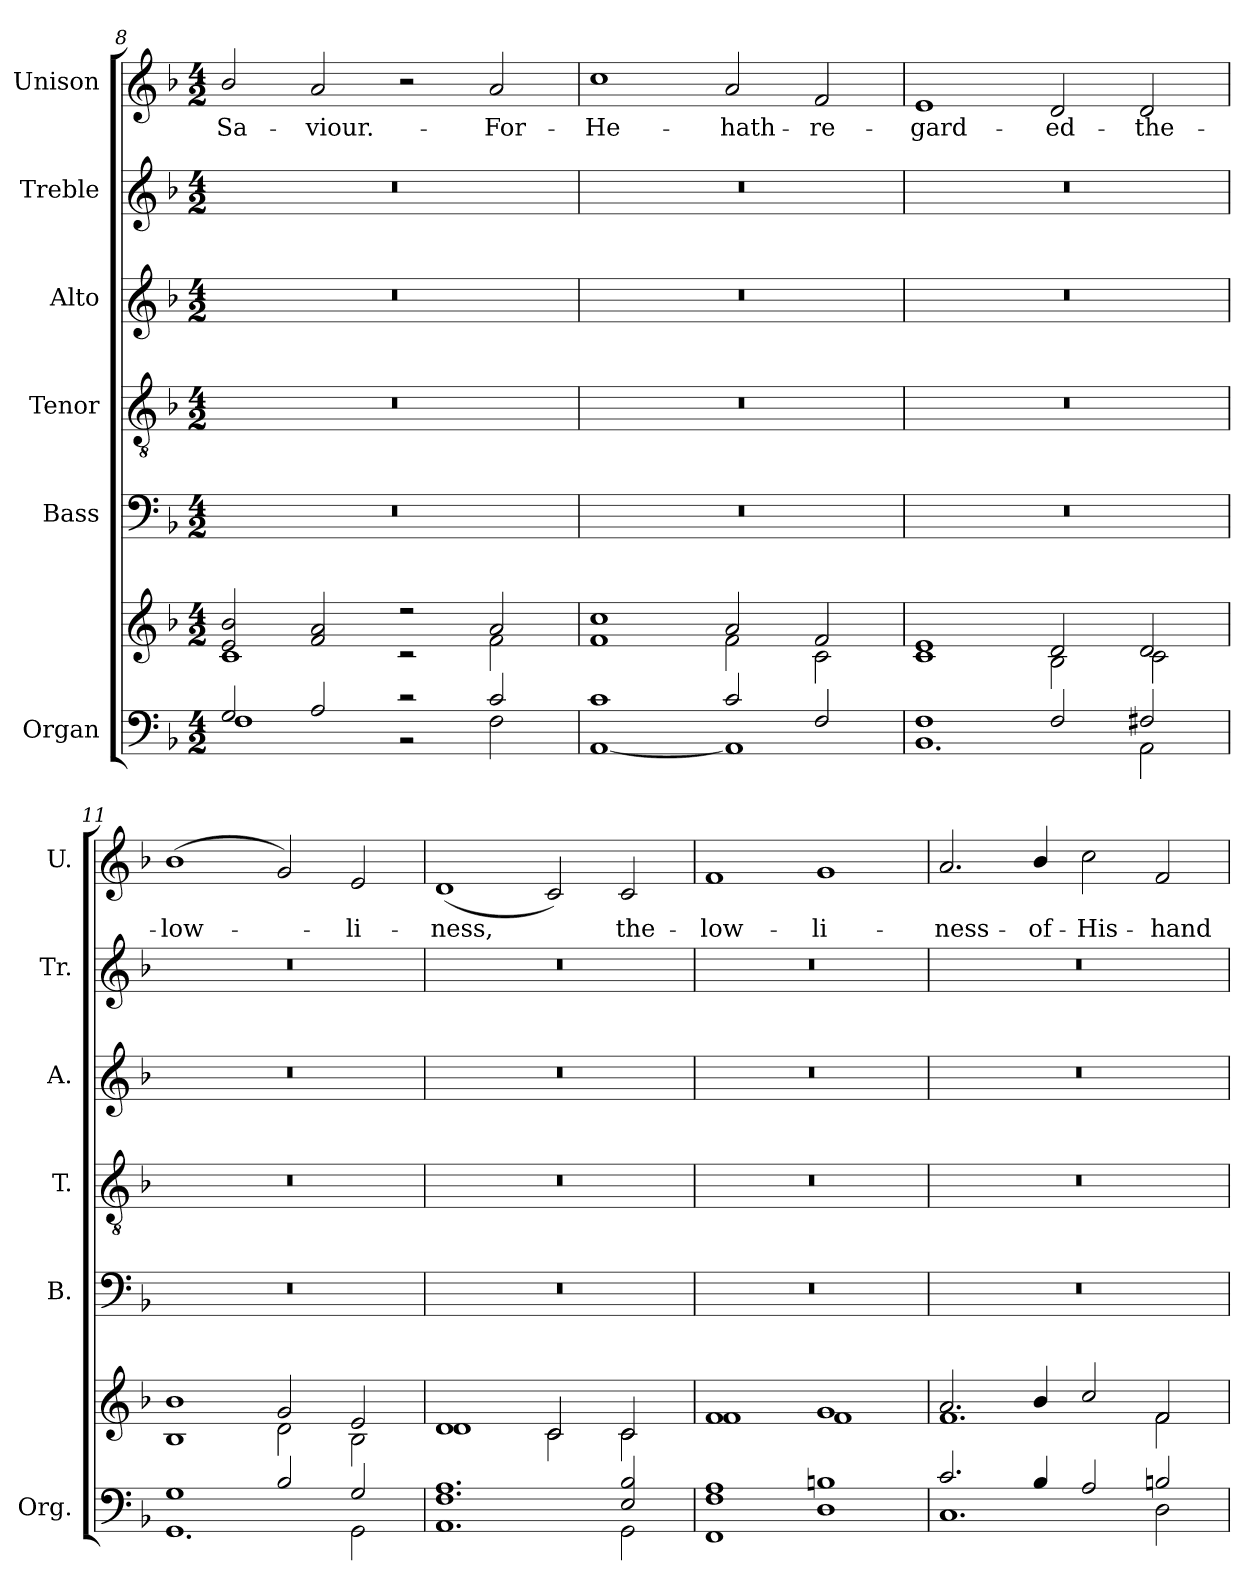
**kern	**kern	**kern	**kern	**kern	**kern	**kern	**text
*part6	*part6	*part5	*part4	*part3	*part2	*part1	*part1
*staff7	*staff6	*staff5	*staff4	*staff3	*staff2	*staff1	*staff1
*I"Organ	*	*I"Bass	*I"Tenor	*I"Alto	*I"Treble	*I"Unison	*
*I'Org.	*	*I'B.	*I'T.	*I'A.	*I'Tr.	*I'U.	*
*clefF4	*clefG2	*clefF4	*clefGv2	*clefG2	*clefG2	*clefG2	*
*	*	*	*ITrd7c12	*	*	*	*
*k[b-]	*k[b-]	*k[b-]	*k[b-]	*k[b-]	*k[b-]	*k[b-]	*
*F:	*F:	*F:	*F:	*F:	*F:	*F:	*
*M4/2	*M4/2	*M4/2	*M4/2	*M4/2	*M4/2	*M4/2	*
=8	=8	=8	=8	=8	=8	=8	=8
*^	*^	*	*	*	*	*	*
!	!	!	!	!LO:N:vis=1	!LO:N:vis=1	!LO:N:vis=1	!LO:N:vis=1	!	!
!	!	!	!	!	!	!	!	!	!LO:LY:b:color=#000000
2Gi/	1Fi	2ei/ 2b-i	1ci	0r	0r	0r	0r	2b-i/	Sa-
!	!	!	!	!	!	!	!	!	!LO:LY:b:color=#000000
2Ai/	.	2fi/ 2ai	.	.	.	.	.	2ai/	-viour.-
2r	2r	2r	2r	.	.	.	.	2r	.
!	!	!	!	!	!	!	!	!	!LO:LY:b:color=#000000
2ci/	2Fi\	2ai/	2fi\	.	.	.	.	2ai/	-For-
=9	=9	=9	=9	=9	=9	=9	=9	=9	=9
!	!	!	!	!LO:N:vis=1	!LO:N:vis=1	!LO:N:vis=1	!LO:N:vis=1	!	!
!	!	!	!	!	!	!	!	!	!LO:LY:b:color=#000000
1ci	[1AAi	1cci	1fi	0r	0r	0r	0r	1cci	-He-
!	!	!	!	!	!	!	!	!	!LO:LY:b:color=#000000
2ci/	1AAi]	2ai/	2fi\	.	.	.	.	2ai/	-hath-
!	!	!	!	!	!	!	!	!	!LO:LY:b:color=#000000
2Fi/	.	2fi/	2ci\	.	.	.	.	2fi/	-re-
!!LO:LB:g=z
=10	=10	=10	=10	=10	=10	=10	=10	=10	=10
!	!	!	!	!LO:N:vis=1	!LO:N:vis=1	!LO:N:vis=1	!LO:N:vis=1	!	!
!	!	!	!	!	!	!	!	!	!LO:LY:b:color=#000000
1Fi	1.BB-i	1ei	1ci	0r	0r	0r	0r	1ei	-gard-
!	!	!	!	!	!	!	!	!	!LO:LY:b:color=#000000
2Fi/	.	2di/	2B-i\	.	.	.	.	2di/	-ed-
!	!	!	!	!	!	!	!	!	!LO:LY:b:color=#000000
2F#Xi/	2AAi\	2di/	2ci\	.	.	.	.	2di/	-the-
=11	=11	=11	=11	=11	=11	=11	=11	=11	=11
!	!	!	!	!LO:N:vis=1	!LO:N:vis=1	!LO:N:vis=1	!LO:N:vis=1	!	!
!	!	!	!	!	!	!	!	!	!LO:LY:b:color=#000000
1Gi	1.GGi	1b-i	1B-i	0r	0r	0r	0r	(1b-i	-low-
2B-i/	.	2gi/	2di\	.	.	.	.	2gi/)	.
!	!	!	!	!	!	!	!	!	!LO:LY:b:color=#000000
2Gi/	2GGi\	2ei/	2B-i\	.	.	.	.	2ei/	-li-
=12	=12	=12	=12	=12	=12	=12	=12	=12	=12
!	!	!	!	!LO:N:vis=1	!LO:N:vis=1	!LO:N:vis=1	!LO:N:vis=1	!	!
!	!	!	!	!	!	!	!	!	!LO:LY:b:color=#000000
1.Fi 1.Ai	1.AAi	1di	1di	0r	0r	0r	0r	(1di	-ness,
.	.	2ci/	2ci\	.	.	.	.	2ci/)	.
!	!	!	!	!	!	!	!	!	!LO:LY:b:color=#000000
2Ei/ 2B-i	2GGi\	2ci/	2ci\	.	.	.	.	2ci/	the-
=13	=13	=13	=13	=13	=13	=13	=13	=13	=13
!	!	!	!	!LO:N:vis=1	!LO:N:vis=1	!LO:N:vis=1	!LO:N:vis=1	!	!
!	!	!	!	!	!	!	!	!	!LO:LY:b:color=#000000
1Fi 1Ai	1FFi	1fi	1fi	0r	0r	0r	0r	1fi	-low-
!	!	!	!	!	!	!	!	!	!LO:LY:b:color=#000000
1Bni	1Di	1gi	1fi	.	.	.	.	1gi	-li-
=14	=14	=14	=14	=14	=14	=14	=14	=14	=14
!	!	!	!	!LO:N:vis=1	!LO:N:vis=1	!LO:N:vis=1	!LO:N:vis=1	!	!
!	!	!	!	!	!	!	!	!	!LO:LY:b:color=#000000
2.ci/	1.Ci	2.ai/	1.fi	0r	0r	0r	0r	2.ai/	-ness-
!	!	!	!	!	!	!	!	!	!LO:LY:b:color=#000000
4B-i/	.	4b-i/	.	.	.	.	.	4b-i/	-of-
!	!	!	!	!	!	!	!	!	!LO:LY:b:color=#000000
2Ai/	.	2cci/	.	.	.	.	.	2cci\	-His-
!	!	!	!	!	!	!	!	!	!LO:LY:b:color=#000000
2Bni/	2Di\	2fi/	2fi\	.	.	.	.	2fi/	-hand-
*v	*v	*	*	*	*	*	*	*	*
*	*v	*v	*	*	*	*	*	*
=	=	=	=	=	=	=	=
*-	*-	*-	*-	*-	*-	*-	*-
